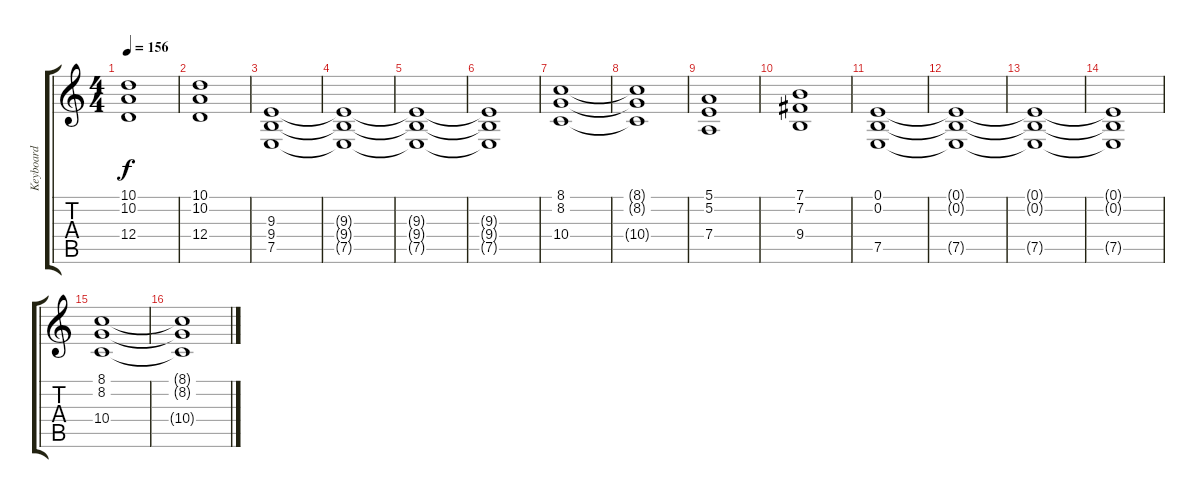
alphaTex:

\track (" Keyboard" " Keyboard") {instrument stringensemble1}
\staff {score tabs}
\tuning (E4 B3 G3 D3 A2 E2) {hide}
\ts (4 4)
\tempo 156
\clef g2
\ks c
(10.1 10.2 12.4).1{dy f} |
(10.1 10.2 12.4).1 |
(9.3 9.4 7.5).1 |
(9.3{t} 9.4{t} 7.5{t}).1 |
(9.3{t} 9.4{t} 7.5{t}).1 |
(9.3{t} 9.4{t} 7.5{t}).1 |
(8.1 8.2 10.4).1 |
(8.1{t} 8.2{t} 10.4{t}).1 |
(5.1 5.2 7.4).1 |
(7.1 7.2 9.4).1 |
(0.1 0.2 7.5).1 |
(0.1{t} 0.2{t} 7.5{t}).1 |
(0.1{t} 0.2{t} 7.5{t}).1 |
(0.1{t} 0.2{t} 7.5{t}).1 |
(8.1 8.2 10.4).1 |
(8.1{t} 8.2{t} 10.4{t}).1
